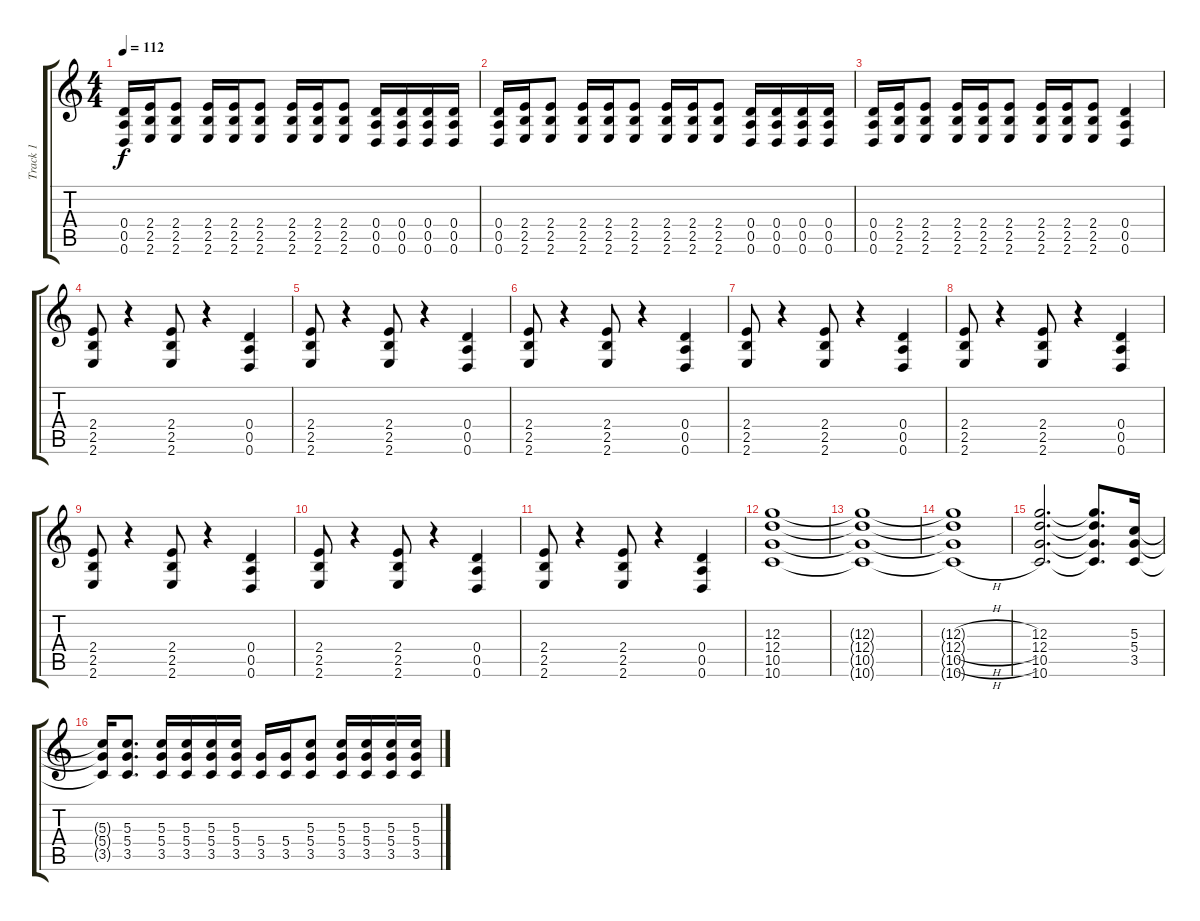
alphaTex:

\track ("Track 1" "Track 1") {instrument distortionguitar}
\staff {score tabs}
\tuning (E4 B3 G3 D3 A2 D2) {hide}
\ts (4 4)
\tempo 112
\clef g2
\ks c
(0.4 0.5 0.6).16{dy f} (2.4 2.5 2.6).16 (2.4 2.5 2.6).8 (2.4 2.5 2.6).16 (2.4 2.5 2.6).16 (2.4 2.5 2.6).8 (2.4 2.5 2.6).16 (2.4 2.5 2.6).16 (2.4 2.5 2.6).8 (0.4 0.5 0.6).16 (0.4 0.5 0.6).16 (0.4 0.5 0.6).16 (0.4 0.5 0.6).16 |
(0.4 0.5 0.6).16 (2.4 2.5 2.6).16 (2.4 2.5 2.6).8 (2.4 2.5 2.6).16 (2.4 2.5 2.6).16 (2.4 2.5 2.6).8 (2.4 2.5 2.6).16 (2.4 2.5 2.6).16 (2.4 2.5 2.6).8 (0.4 0.5 0.6).16 (0.4 0.5 0.6).16 (0.4 0.5 0.6).16 (0.4 0.5 0.6).16 |
(0.4 0.5 0.6).16 (2.4 2.5 2.6).16 (2.4 2.5 2.6).8 (2.4 2.5 2.6).16 (2.4 2.5 2.6).16 (2.4 2.5 2.6).8 (2.4 2.5 2.6).16 (2.4 2.5 2.6).16 (2.4 2.5 2.6).8 (0.4 0.5 0.6).4 |
(2.4 2.5 2.6).8 r.4 (2.4 2.5 2.6).8 r.4 (0.4 0.5 0.6).4 |
(2.4 2.5 2.6).8 r.4 (2.4 2.5 2.6).8 r.4 (0.4 0.5 0.6).4 |
(2.4 2.5 2.6).8 r.4 (2.4 2.5 2.6).8 r.4 (0.4 0.5 0.6).4 |
(2.4 2.5 2.6).8 r.4 (2.4 2.5 2.6).8 r.4 (0.4 0.5 0.6).4 |
(2.4 2.5 2.6).8 r.4 (2.4 2.5 2.6).8 r.4 (0.4 0.5 0.6).4 |
(2.4 2.5 2.6).8 r.4 (2.4 2.5 2.6).8 r.4 (0.4 0.5 0.6).4 |
(2.4 2.5 2.6).8 r.4 (2.4 2.5 2.6).8 r.4 (0.4 0.5 0.6).4 |
(2.4 2.5 2.6).8 r.4 (2.4 2.5 2.6).8 r.4 (0.4 0.5 0.6).4 |
(12.3 12.4 10.5 10.6).1{volume 7} |
(12.3{t} 12.4{t} 10.5{t} 10.6{t}).1 |
(12.3{h t} 12.4{h t} 10.5{h t} 10.6{h t}).1 |
(12.3 12.4 10.5 10.6).2{d volume 15} (12.3{t} 12.4{t} 10.5{t} 10.6{t}).8{d} (5.3 5.4 3.5).16 |
(5.3{t} 5.4{t} 3.5{t}).16 (5.3 5.4 3.5).8{d} (5.3 5.4 3.5).16 (5.3 5.4 3.5).16 (5.3 5.4 3.5).16 (5.3 5.4 3.5).16 (5.4 3.5).16 (5.4 3.5).16 (5.3 5.4 3.5).8 (5.3 5.4 3.5).16 (5.3 5.4 3.5).16 (5.3 5.4 3.5).16 (5.3 5.4 3.5).16
